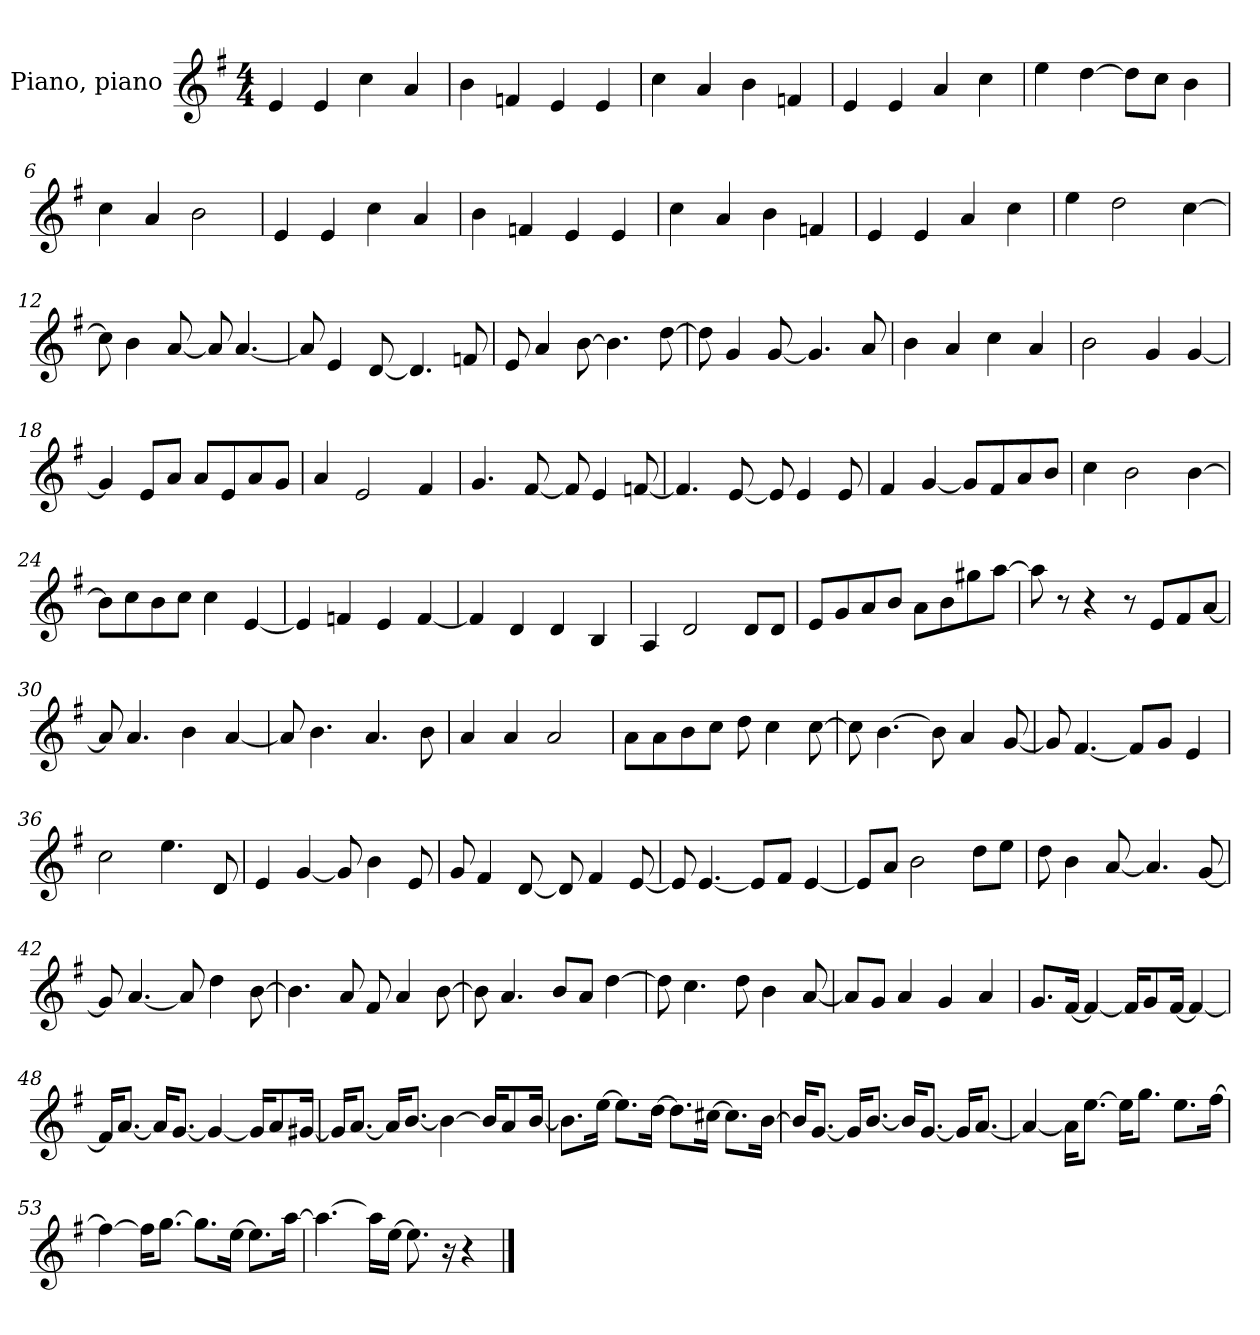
**kern
*part1
*staff1
*I"Piano, piano
*clefG2
*k[f#]
*M4/4
*MM120
=1
4e/
4e/
4cc\
4a/
=2
4b\
4fn/
4e/
4e/
=3
4cc\
4a/
4b\
4fn/
=4
4e/
4e/
4a/
4cc\
=5
4ee\
[4dd\
8dd\L]
8cc\J
4b\
=6
4cc\
4a/
2b\
=7
4e/
4e/
4cc\
4a/
=8
4b\
4fn/
4e/
4e/
!!LO:LB:g=z
=9
4cc\
4a/
4b\
4fn/
=10
4e/
4e/
4a/
4cc\
=11
4ee\
2dd\
[4cc\
=12
8cc\]
4b\
[8a/
8a/]
[4.a/
=13
8a/]
4e/
[8d/
4.d/]
8fn/
=14
8e/
4a/
[8b\
4.b\]
[8dd\
=15
8dd\]
4g/
[8g/
4.g/]
8a/
!!LO:LB:g=z
=16
4b\
4a/
4cc\
4a/
=17
2b\
4g/
[4g/
=18
4g/]
8e/L
8a/J
8a/L
8e/
8a/
8g/J
=19
4a/
2e/
4f#/
=20
4.g/
[8f#/
8f#/]
4e/
[8fn/
=21
4.f/]
[8e/
8e/]
4e/
8e/
=22
4f#/
[4g/
8g/L]
8f#/
8a/
8b/J
!!LO:LB:g=z
=23
4cc\
2b\
[4b\
=24
8b\L]
8cc\
8b\
8cc\J
4cc\
[4e/
=25
4e/]
4fn/
4e/
[4f/
=26
4f/]
4d/
4d/
4B/
=27
4A/
2d/
8d/L
8d/J
=28
8e/L
8g/
8a/
8b/J
8a\L
8b\
8gg#X\
[8aa\J
=29
8aa\]
8r
4r
8r
8e/L
8f#/
[8a/J
!!LO:LB:g=z
=30
8a/]
4.a/
4b\
[4a/
=31
8a/]
4.b\
4.a/
8b\
=32
4a/
4a/
2a/
=33
8a\L
8a\
8b\
8cc\J
8dd\
4cc\
[8cc\
=34
8cc\]
[4.b\
8b\]
4a/
[8g/
=35
8g/]
[4.f#/
8f#/L]
8g/J
4e/
=36
2cc\
4.ee\
8d/
!!LO:LB:g=z
=37
4e/
[4g/
8g/]
4b\
8e/
=38
8g/
4f#/
[8d/
8d/]
4f#/
[8e/
=39
8e/]
[4.e/
8e/L]
8f#/J
[4e/
=40
8e/L]
8a/J
2b\
8dd\L
8ee\J
=41
8dd\
4b\
[8a/
4.a/]
[8g/
=42
8g/]
[4.a/
8a/]
4dd\
[8b\
!!LO:LB:g=z
=43
4.b\]
8a/
8f#/
4a/
[8b\
=44
8b\]
4.a/
8b/L
8a/J
[4dd\
=45
8dd\]
4.cc\
8dd\
4b\
[8a/
=46
8a/L]
8g/J
4a/
4g/
4a/
=47
8.g/L
[16f#/Jk
4f#/_
16f#/KL]
8g/
[16f#/Jk
4f#/_
=48
16f#/KL]
[8.a/J
16a/KL]
[8.g/J
4g/_
16g/KL]
8a/
[16g#X/Jk
!!LO:LB:g=z
=49
16g#/KL]
[8.a/J
16a/KL]
[8.b/J
4b\_
16b/KL]
8a/
[16b/Jk
=50
8.b\L]
[16ee\Jk
8.ee\L]
[16dd\Jk
8.dd\L]
[16cc#X\Jk
8.cc#\L]
[16b\Jk
=51
16b/KL]
[8.g/J
16g/KL]
[8.b/J
16b/KL]
[8.g/J
16g/KL]
[8.a/J
=52
4a/_
16a\KL]
[8.ee\J
16ee\KL]
8.gg\J
8.ee\L
[16ff#\Jk
!!LO:LB:g=z
=53
4ff#\_
16ff#\KL]
[8.gg\J
8.gg\L]
[16ee\Jk
8.ee\L]
[16aa\Jk
=54
4.aa\_
16aa\LL]
[16ee\JJ
8.ee\]
16r
4r
==
*-
